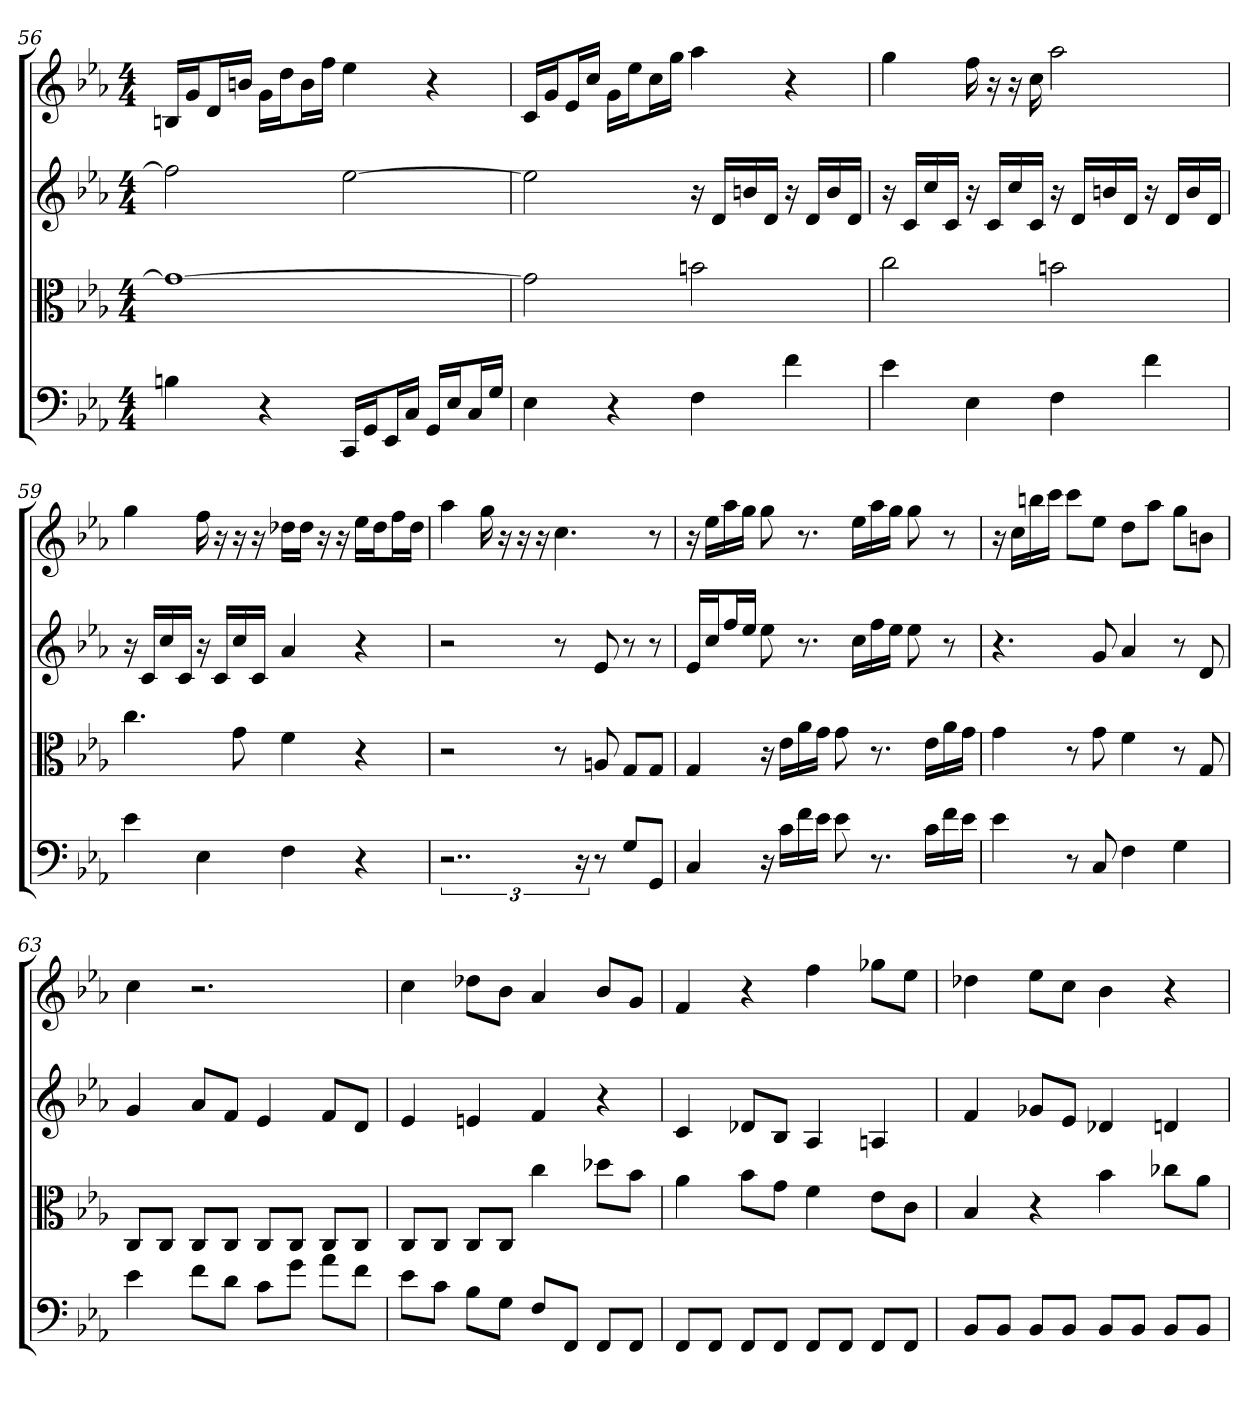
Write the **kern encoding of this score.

**kern	**kern	**kern	**kern
*part4	*part3	*part2	*part1
*staff4	*staff3	*staff2	*staff1
*clefF4	*clefC3	*clefG2	*clefG2
*k[b-e-a-]	*k[b-e-a-]	*k[b-e-a-]	*k[b-e-a-]
*E-:	*E-:	*E-:	*E-:
*M4/4	*M4/4	*M4/4	*M4/4
=56	=56	=56	=56
4Bn	1g_	2ff]	16Bn/LL
.	.	.	16g/J
.	.	.	16d/L
.	.	.	16bn/JJ
4r	.	.	16g\LL
.	.	.	16dd\J
.	.	.	16b\L
.	.	.	16ff\JJ
16CC/LL	.	[2ee-	4ee-
16GG/J	.	.	.
16EE-/L	.	.	.
16C/JJ	.	.	.
16GG/LL	.	.	4r
16E-/J	.	.	.
16C/L	.	.	.
16G/JJ	.	.	.
=57	=57	=57	=57
4E-	2g]	2ee-]	16c/LL
.	.	.	16g/J
.	.	.	16e-/L
.	.	.	16cc/JJ
4r	.	.	16g\LL
.	.	.	16ee-\J
.	.	.	16cc\L
.	.	.	16gg\JJ
4F	2bn	16r	4aa-
.	.	16d/LL	.
.	.	16bn/	.
.	.	16d/JJ	.
4f	.	16r	4r
.	.	16d/LL	.
.	.	16b/	.
.	.	16d/JJ	.
=58	=58	=58	=58
4e-	2cc	16r	4gg
.	.	16c/LL	.
.	.	16cc/	.
.	.	16c/JJ	.
4E-	.	16r	16ff
.	.	16c/LL	16r
.	.	16cc/	16r
.	.	16c/JJ	16cc
4F	2bn	16r	2aa-
.	.	16d/LL	.
.	.	16bn/	.
.	.	16d/JJ	.
4f	.	16r	.
.	.	16d/LL	.
.	.	16b/	.
.	.	16d/JJ	.
=59	=59	=59	=59
4e-	4.cc	16r	4gg
.	.	16c/LL	.
.	.	16cc/	.
.	.	16c/JJ	.
4E-	.	16r	16ff
.	.	16c/LL	16r
.	8g	16cc/	16r
.	.	16c/JJ	16r
4F	4f	4a-	16dd-X\LL
.	.	.	16dd-\JJ
.	.	.	16r
.	.	.	16r
4r	4r	4r	16ee-\LL
.	.	.	16dd-\J
.	.	.	16ff\L
.	.	.	16dd-\JJ
=60	=60	=60	=60
3..r	2r	2r	4aa-
.	.	.	16gg
.	.	.	16r
.	.	.	16r
.	.	.	16r
.	8r	8r	4.cc
24r	.	.	.
8r	8An	8e-	.
8G/L	8G/L	8r	.
8GG/J	8G/J	8r	8r
=61	=61	=61	=61
4C	4G	16e-/LL	16r
.	.	16cc/J	16ee-\LL
.	.	16ff/L	16aa-\
.	.	16ee-/JJ	16gg\JJ
16r	16r	8ee-	8gg
16c\LL	16e-\LL	.	.
16f\	16a-\	8.r	8.r
16e-\JJ	16g\JJ	.	.
8e-	8g	.	.
.	.	16cc\LL	16ee-\LL
8.r	8.r	16ff\	16aa-\
.	.	16ee-\JJ	16gg\JJ
.	.	8ee-	8gg
16c\LL	16e-\LL	.	.
16f\	16a-\	8r	8r
16e-\JJ	16g\JJ	.	.
=62	=62	=62	=62
4e-	4g	4.r	16r
.	.	.	16cc\LL
.	.	.	16bbn\
.	.	.	16ccc\JJ
8r	8r	.	8ccc\L
8C	8g	8g	8ee-\J
4F	4f	4a-	8dd\L
.	.	.	8aa-\J
4G	8r	8r	8gg\L
.	8G	8d	8bn\J
=63	=63	=63	=63
4e-	8C/L	4g	4cc
.	8C/J	.	.
8f\L	8C/L	8a-/L	2.r
8d\J	8C/J	8f/J	.
8c\L	8C/L	4e-	.
8g\J	8C/J	.	.
8a-\L	8C/L	8f/L	.
8f\J	8C/J	8d/J	.
=64	=64	=64	=64
8e-\L	8C/L	4e-	4cc
8c\J	8C/J	.	.
8B-\L	8C/L	4en	8dd-X\L
8G\J	8C/J	.	8b-\J
8F/L	4cc	4f	4a-
8FF/J	.	.	.
8FF/L	8dd-X\L	4r	8b-/L
8FF/J	8b-\J	.	8g/J
=65	=65	=65	=65
8FF/L	4a-	4c	4f
8FF/J	.	.	.
8FF/L	8b-\L	8d-X/L	4r
8FF/J	8g\J	8B-/J	.
8FF/L	4f	4A-	4ff
8FF/J	.	.	.
8FF/L	8e-\L	4An	8gg-X\L
8FF/J	8c\J	.	8ee-\J
=66	=66	=66	=66
8BB-/L	4B-	4f	4dd-X
8BB-/J	.	.	.
8BB-/L	4r	8g-X/L	8ee-\L
8BB-/J	.	8e-/J	8cc\J
8BB-/L	4b-	4d-X	4b-
8BB-/J	.	.	.
8BB-/L	8cc-X\L	4dn	4r
8BB-/J	8a-\J	.	.
=	=	=	=
*-	*-	*-	*-
